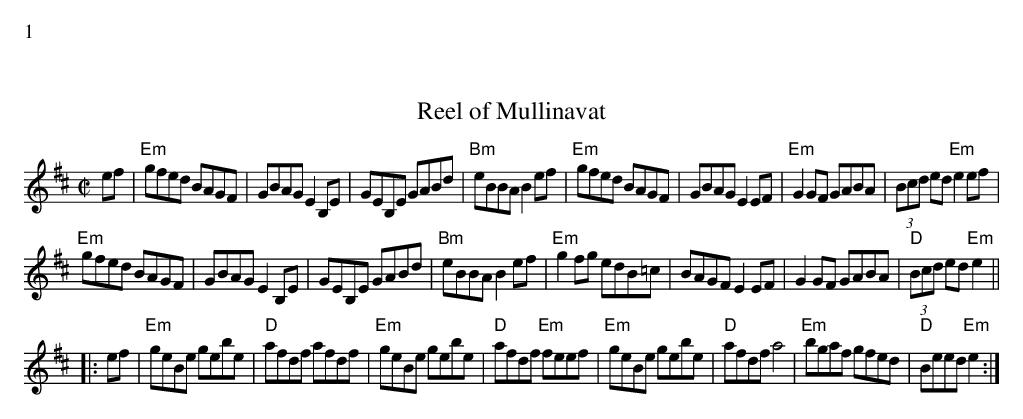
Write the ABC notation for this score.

X:1
T:Reel of Mullinavat
M:C|
L:1/8
K:Edor
ef|"Em"gfed BAGF|GBAG E2B,E|GEB,E GABd|"Bm"eBBA B2 ef|\
"Em"gfed BAGF|GBAG E2EF|"Em"G2 GF GABA| (3Bcd ed "Em"e2 ef|
"Em"gfed BAGF|GBAG E2B,E|GEB,E GABd|"Bm"eBBA B2 ef|\
"Em" g2 fg edB=c| BAGF E2 EF|G2 GF GABA| "D"(3Bcd ed "Em" e2||
|:ef|"Em"geBe gebe|"D"afdf afdf|"Em"geBe gebe|"D"afdf "Em"feef|\
"Em"geBe gebe|"D"afdf a4| "Em" bgaf gfed| "D" Beed "Em" e2:|
